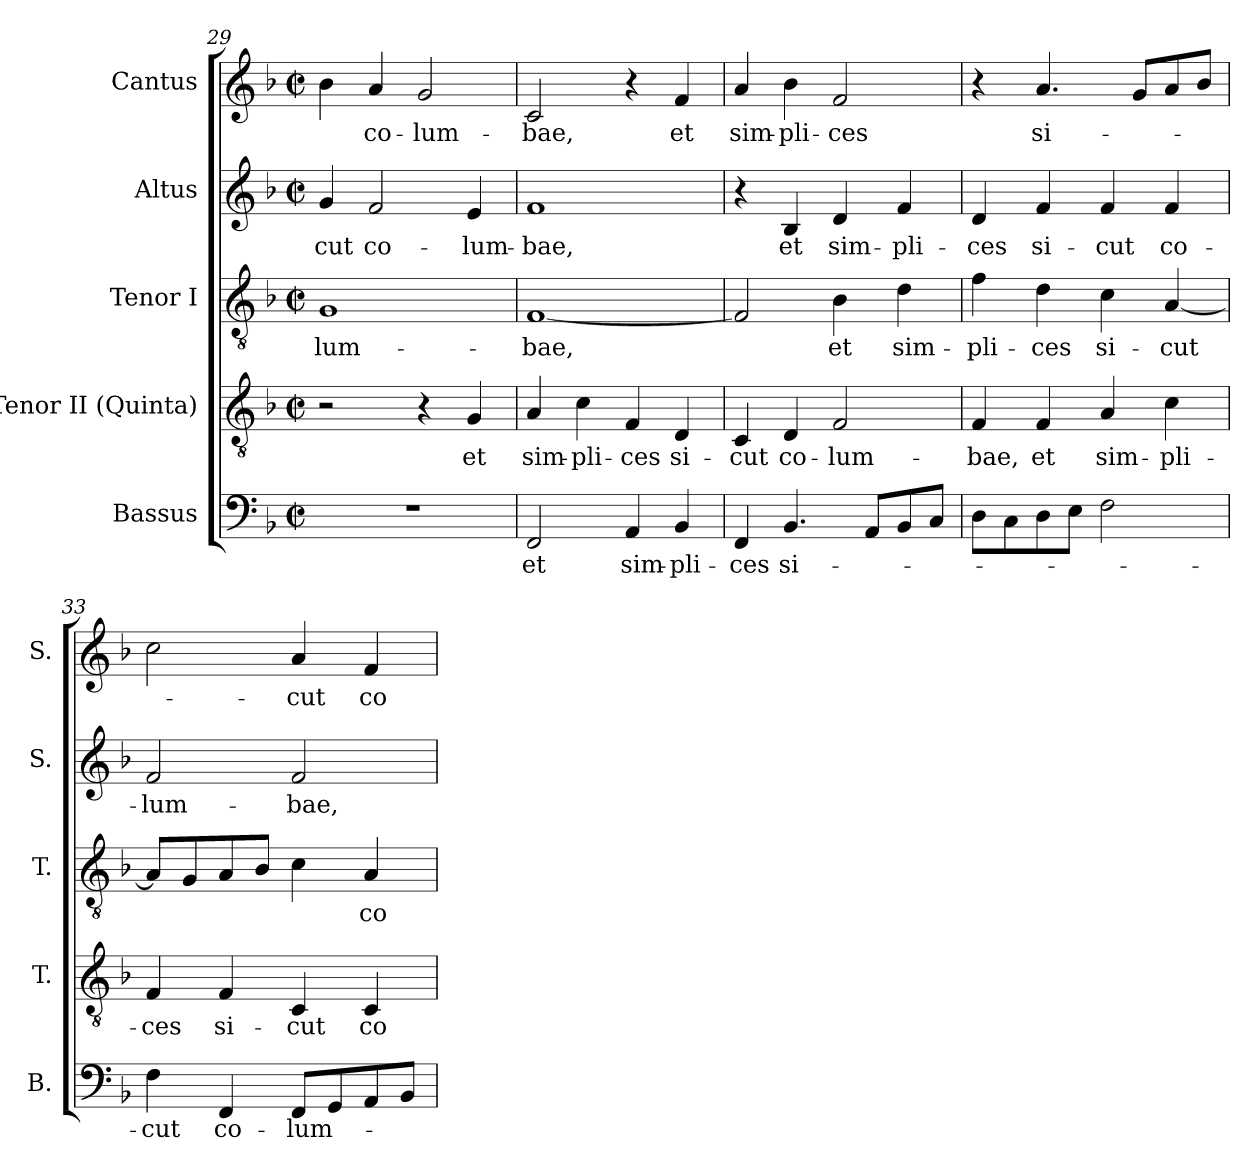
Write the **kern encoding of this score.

**kern	**text	**kern	**text	**kern	**text	**kern	**text	**kern	**text
*part5	*part5	*part4	*part4	*part3	*part3	*part2	*part2	*part1	*part1
*staff5	*staff5	*staff4	*staff4	*staff3	*staff3	*staff2	*staff2	*staff1	*staff1
*I"Bassus	*	*I"Tenor II (Quinta)	*	*I"Tenor I	*	*I"Altus	*	*I"Cantus	*
*I'B.	*	*I'T.	*	*I'T.	*	*I'S.	*	*I'S.	*
*clefF4	*	*clefGv2	*	*clefGv2	*	*clefG2	*	*clefG2	*
*	*	*ITrd7c12	*	*ITrd7c12	*	*	*	*	*
*k[b-]	*	*k[b-]	*	*k[b-]	*	*k[b-]	*	*k[b-]	*
*F:	*	*F:	*	*F:	*	*F:	*	*F:	*
*M2/2	*	*M2/2	*	*M2/2	*	*M2/2	*	*M2/2	*
*met(c|)	*	*met(c|)	*	*met(c|)	*	*met(c|)	*	*met(c|)	*
=29	=29	=29	=29	=29	=29	=29	=29	=29	=29
!	!	!	!	!	!LO:LY:b:color=#000000	!	!	!	!
!	!	!	!	!	!	!	!LO:LY:b:color=#000000	!	!
1r	.	2r	.	1GGi	-lum-	4gi/	-cut	4b-i\	.
!	!	!	!	!	!	!	!LO:LY:b:color=#000000	!	!
!	!	!	!	!	!	!	!	!	!LO:LY:b:color=#000000
.	.	.	.	.	.	2fi/	co-	4ai/	co-
!	!	!	!	!	!	!	!	!	!LO:LY:b:color=#000000
.	.	4r	.	.	.	.	.	2gi/	-lum-
!	!	!	!LO:LY:b:color=#000000	!	!	!	!	!	!
!	!	!	!	!	!	!	!LO:LY:b:color=#000000	!	!
.	.	4GGi/	et	.	.	4ei/	-lum-	.	.
=30	=30	=30	=30	=30	=30	=30	=30	=30	=30
!	!LO:LY:b:color=#000000	!	!	!	!	!	!	!	!
!	!	!	!LO:LY:b:color=#000000	!	!	!	!	!	!
!	!	!	!	!	!LO:LY:b:color=#000000	!	!	!	!
!	!	!	!	!	!	!	!LO:LY:b:color=#000000	!	!
!	!	!	!	!	!	!	!	!	!LO:LY:b:color=#000000
2FFi/	et	4AAi/	sim-	[<1FFi	-bae,	1fi	-bae,	2ci/	-bae,
!	!	!	!LO:LY:b:color=#000000	!	!	!	!	!	!
.	.	4Ci\	-pli-	.	.	.	.	.	.
!	!LO:LY:b:color=#000000	!	!	!	!	!	!	!	!
!	!	!	!LO:LY:b:color=#000000	!	!	!	!	!	!
4AAi/	sim-	4FFi/	-ces	.	.	.	.	4r	.
!	!LO:LY:b:color=#000000	!	!	!	!	!	!	!	!
!	!	!	!LO:LY:b:color=#000000	!	!	!	!	!	!
!	!	!	!	!	!	!	!	!	!LO:LY:b:color=#000000
4BB-i/	-pli-	4DDi/	si-	.	.	.	.	4fi/	et
!!LO:LB:g=z
=31	=31	=31	=31	=31	=31	=31	=31	=31	=31
!	!LO:LY:b:color=#000000	!	!	!	!	!	!	!	!
!	!	!	!LO:LY:b:color=#000000	!	!	!	!	!	!
!	!	!	!	!	!	!	!	!	!LO:LY:b:color=#000000
4FFi/	-ces	4CCi/	-cut	2FFi/]	.	4r	.	4ai/	sim-
!	!LO:LY:b:color=#000000	!	!	!	!	!	!	!	!
!	!	!	!LO:LY:b:color=#000000	!	!	!	!	!	!
!	!	!	!	!	!	!	!LO:LY:b:color=#000000	!	!
!	!	!	!	!	!	!	!	!	!LO:LY:b:color=#000000
4.BB-i/	si-	4DDi/	co-	.	.	4B-i/	et	4b-i\	-pli-
!	!	!	!LO:LY:b:color=#000000	!	!	!	!	!	!
!	!	!	!	!	!LO:LY:b:color=#000000	!	!	!	!
!	!	!	!	!	!	!	!LO:LY:b:color=#000000	!	!
!	!	!	!	!	!	!	!	!	!LO:LY:b:color=#000000
.	.	2FFi/	-lum-	4BB-i\	et	4di/	sim-	2fi/	-ces
8AAi/L	.	.	.	.	.	.	.	.	.
!	!	!	!	!	!LO:LY:b:color=#000000	!	!	!	!
!	!	!	!	!	!	!	!LO:LY:b:color=#000000	!	!
8BB-i/	.	.	.	4Di\	sim-	4fi/	-pli-	.	.
8Ci/J	.	.	.	.	.	.	.	.	.
=32	=32	=32	=32	=32	=32	=32	=32	=32	=32
!	!	!	!LO:LY:b:color=#000000	!	!	!	!	!	!
!	!	!	!	!	!LO:LY:b:color=#000000	!	!	!	!
!	!	!	!	!	!	!	!LO:LY:b:color=#000000	!	!
8Di\L	.	4FFi/	-bae,	4Fi\	-pli-	4di/	-ces	4r	.
8Ci\	.	.	.	.	.	.	.	.	.
!	!	!	!LO:LY:b:color=#000000	!	!	!	!	!	!
!	!	!	!	!	!LO:LY:b:color=#000000	!	!	!	!
!	!	!	!	!	!	!	!LO:LY:b:color=#000000	!	!
!	!	!	!	!	!	!	!	!	!LO:LY:b:color=#000000
8Di\	.	4FFi/	et	4Di\	-ces	4fi/	si-	4.ai/	si-
8Ei\J	.	.	.	.	.	.	.	.	.
!	!	!	!LO:LY:b:color=#000000	!	!	!	!	!	!
!	!	!	!	!	!LO:LY:b:color=#000000	!	!	!	!
!	!	!	!	!	!	!	!LO:LY:b:color=#000000	!	!
2Fi\	.	4AAi/	sim-	4Ci\	si-	4fi/	-cut	.	.
.	.	.	.	.	.	.	.	8gi/L	.
!	!	!	!LO:LY:b:color=#000000	!	!	!	!	!	!
!	!	!	!	!	!LO:LY:b:color=#000000	!	!	!	!
!	!	!	!	!	!	!	!LO:LY:b:color=#000000	!	!
.	.	4Ci\	-pli-	[<4AAi/	-cut	4fi/	co-	8ai/	.
.	.	.	.	.	.	.	.	8b-i/J	.
=33	=33	=33	=33	=33	=33	=33	=33	=33	=33
!	!LO:LY:b:color=#000000	!	!	!	!	!	!	!	!
!	!	!	!LO:LY:b:color=#000000	!	!	!	!	!	!
!	!	!	!	!	!	!	!LO:LY:b:color=#000000	!	!
4Fi\	-cut	4FFi/	-ces	8AAi/L]	.	2fi/	-lum-	2cci\	.
.	.	.	.	8GGi/	.	.	.	.	.
!	!LO:LY:b:color=#000000	!	!	!	!	!	!	!	!
!	!	!	!LO:LY:b:color=#000000	!	!	!	!	!	!
4FFi/	co-	4FFi/	si-	8AAi/	.	.	.	.	.
.	.	.	.	8BB-i/J	.	.	.	.	.
!	!LO:LY:b:color=#000000	!	!	!	!	!	!	!	!
!	!	!	!LO:LY:b:color=#000000	!	!	!	!	!	!
!	!	!	!	!	!	!	!LO:LY:b:color=#000000	!	!
!	!	!	!	!	!	!	!	!	!LO:LY:b:color=#000000
8FFi/L	-lum-	4CCi/	-cut	4Ci\	.	2fi/	-bae,	4ai/	-cut
8GGi/	.	.	.	.	.	.	.	.	.
!	!	!	!LO:LY:b:color=#000000	!	!	!	!	!	!
!	!	!	!	!	!LO:LY:b:color=#000000	!	!	!	!
!	!	!	!	!	!	!	!	!	!LO:LY:b:color=#000000
8AAi/	.	4CCi/	co-	4AAi/	co-	.	.	4fi/	co-
8BB-i/J	.	.	.	.	.	.	.	.	.
=	=	=	=	=	=	=	=	=	=
*-	*-	*-	*-	*-	*-	*-	*-	*-	*-
